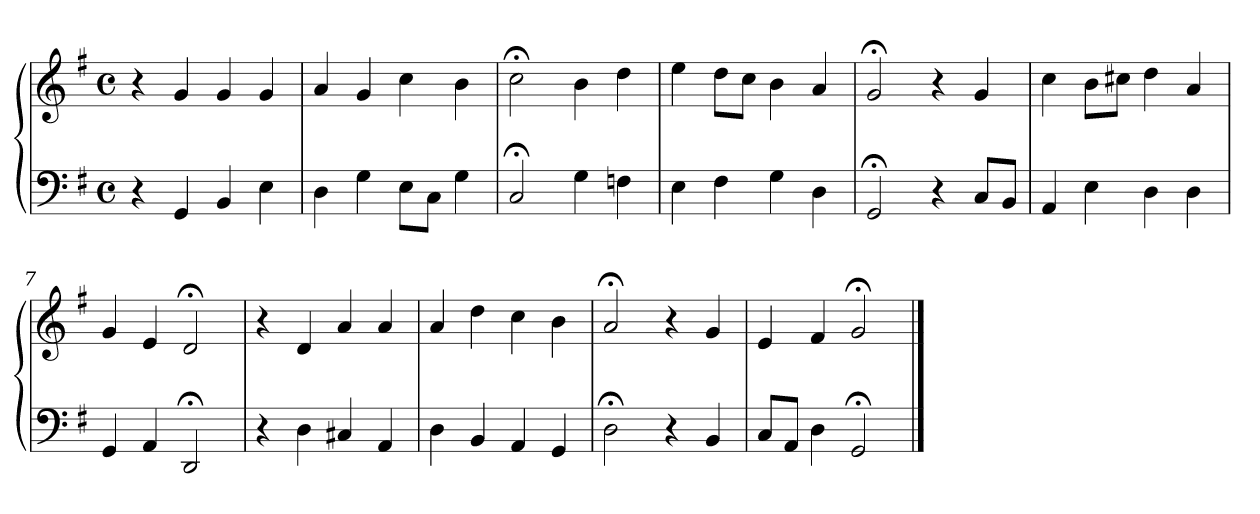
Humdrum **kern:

**kern	**kern
*part1	*part1
*staff2	*staff1
*clefF4	*clefG2
*k[f#]	*k[f#]
*M4/4	*M4/4
*met(c)	*met(c)
=1	=1
4r	4r
4GG	4g
4BB	4g
4E	4g
=2	=2
4D	4a
4G	4g
8EL	4cc
8CJ	.
4G	4b
=3	=3
2C;<	2cc;<
4G	4b
4Fn	4dd
=4	=4
4E	4ee
4F#	8ddL
.	8ccJ
4G	4b
4D	4a
=5	=5
2GG;<	2g;<
4r	4r
8CL	4g
8BBJ	.
=6	=6
4AA	4cc
4E	8bL
.	8cc#XJ
4D	4dd
4D	4a
=7	=7
4GG	4g
4AA	4e
2DD;<	2d;<
!!LO:LB:g=z
=8	=8
4r	4r
4D	4d
4C#X	4a
4AA	4a
=9	=9
4D	4a
4BB	4dd
4AA	4cc
4GG	4b
=10	=10
2D;<	2a;<
4r	4r
4BB	4g
=11	=11
8CL	4e
8AAJ	.
4D	4f#
2GG;<	2g;<
==	==
*-	*-
